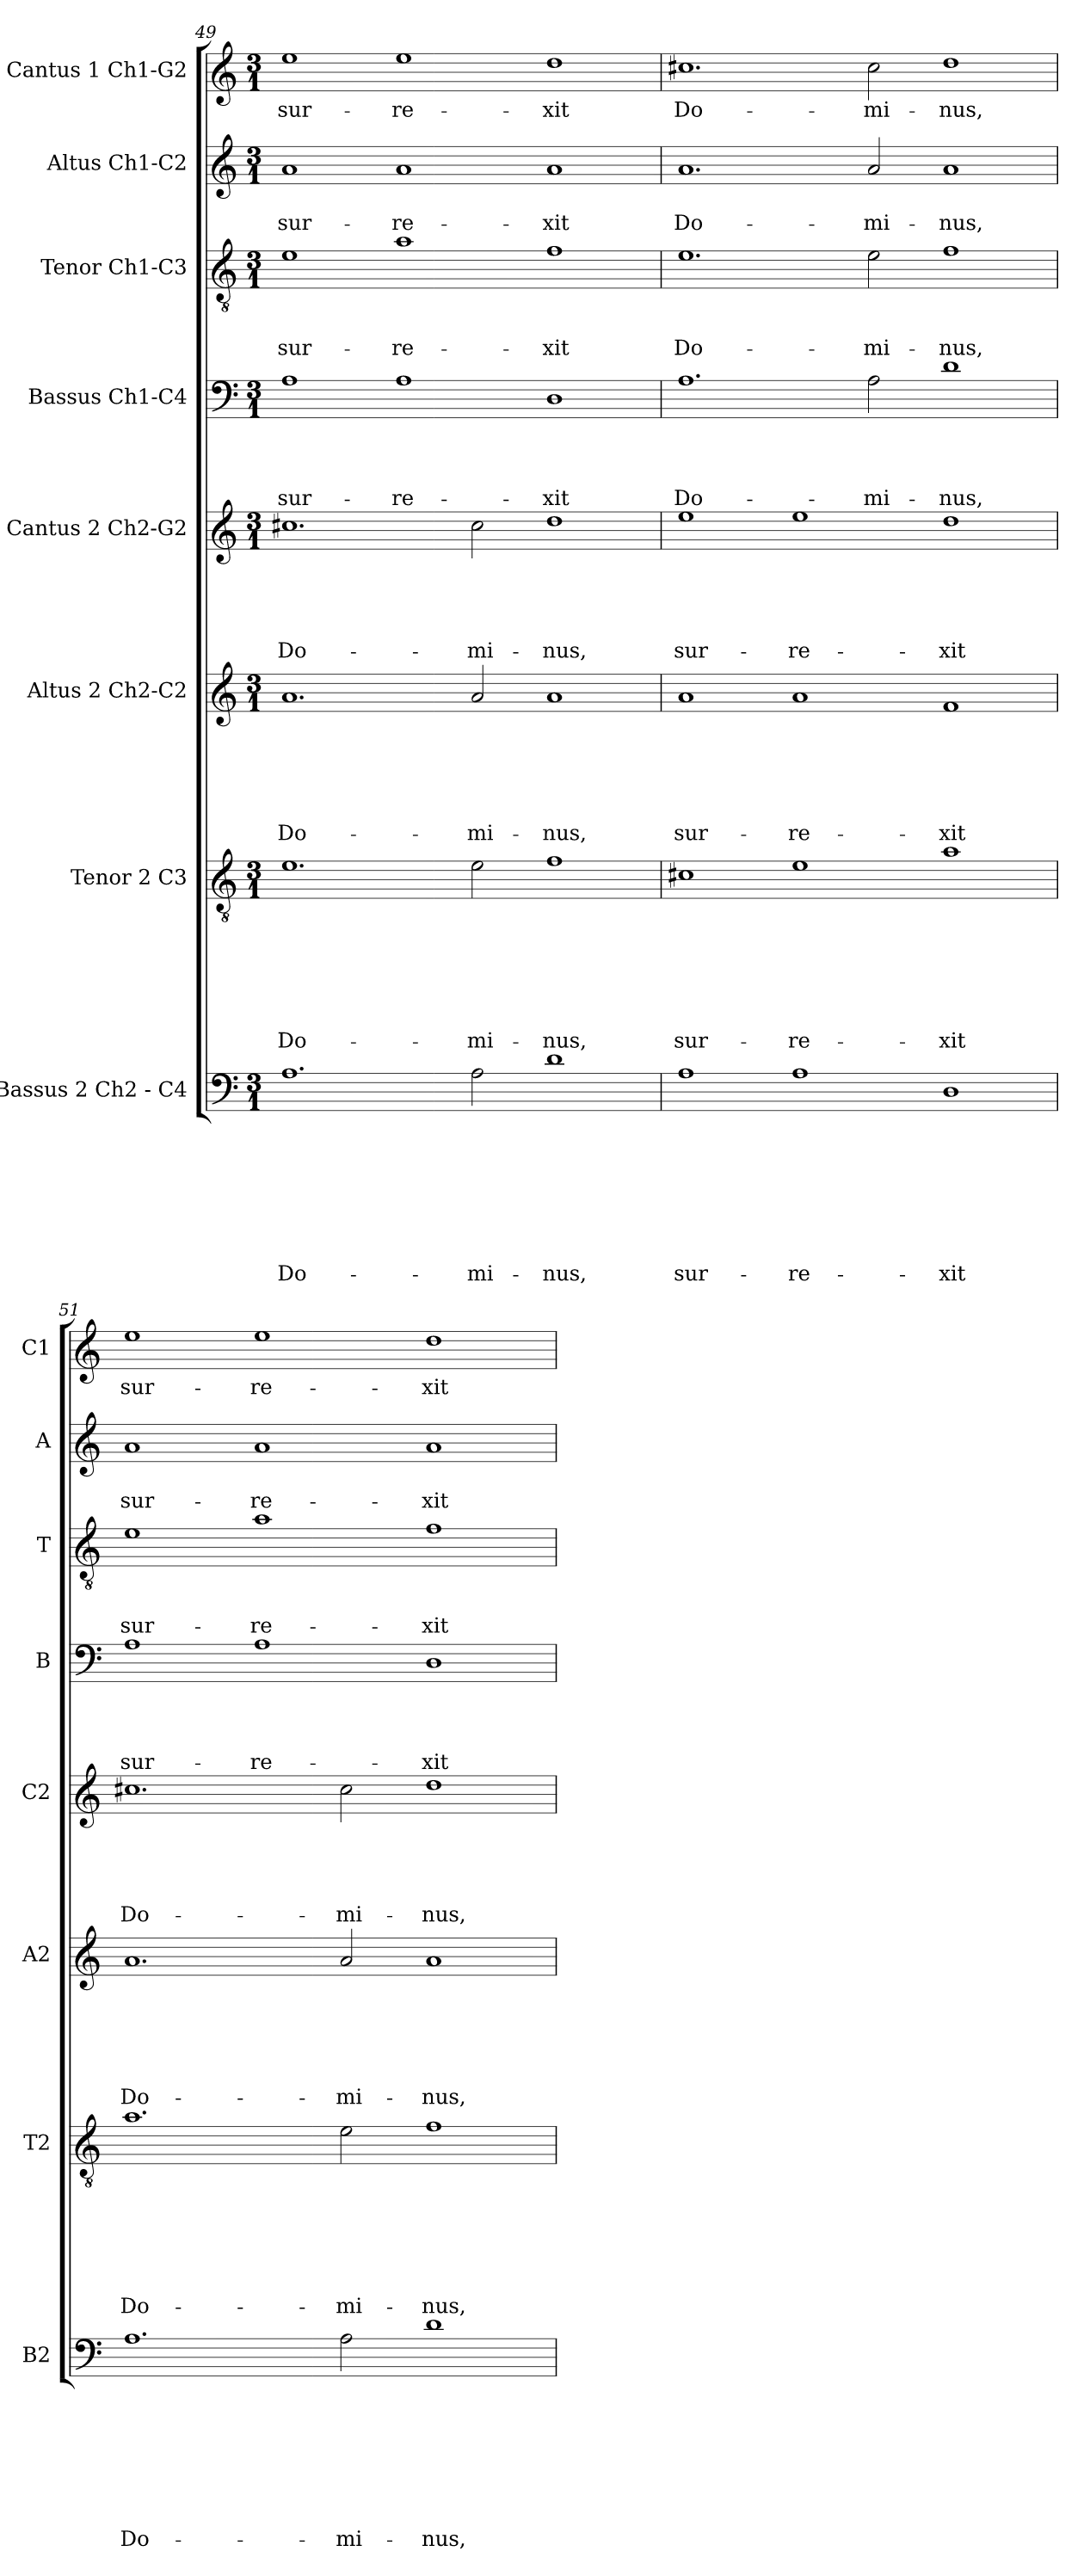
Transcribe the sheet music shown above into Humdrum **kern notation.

**kern	**text	**text	**text	**text	**text	**text	**text	**text	**kern	**text	**text	**text	**text	**text	**text	**text	**kern	**text	**text	**text	**text	**text	**text	**kern	**text	**text	**text	**text	**text	**kern	**text	**text	**text	**text	**kern	**text	**text	**text	**kern	**text	**text	**kern	**text
*part8	*part8	*part8	*part8	*part8	*part8	*part8	*part8	*part8	*part7	*part7	*part7	*part7	*part7	*part7	*part7	*part7	*part6	*part6	*part6	*part6	*part6	*part6	*part6	*part5	*part5	*part5	*part5	*part5	*part5	*part4	*part4	*part4	*part4	*part4	*part3	*part3	*part3	*part3	*part2	*part2	*part2	*part1	*part1
*staff8	*staff8	*staff8	*staff8	*staff8	*staff8	*staff8	*staff8	*staff8	*staff7	*staff7	*staff7	*staff7	*staff7	*staff7	*staff7	*staff7	*staff6	*staff6	*staff6	*staff6	*staff6	*staff6	*staff6	*staff5	*staff5	*staff5	*staff5	*staff5	*staff5	*staff4	*staff4	*staff4	*staff4	*staff4	*staff3	*staff3	*staff3	*staff3	*staff2	*staff2	*staff2	*staff1	*staff1
*I"Bassus 2  Ch2 - C4	*	*	*	*	*	*	*	*	*I"Tenor 2 C3	*	*	*	*	*	*	*	*I"Altus 2 Ch2-C2	*	*	*	*	*	*	*I"Cantus 2 Ch2-G2	*	*	*	*	*	*I"Bassus  Ch1-C4	*	*	*	*	*I"Tenor Ch1-C3	*	*	*	*I"Altus  Ch1-C2	*	*	*I"Cantus 1 Ch1-G2	*
*I'B2	*	*	*	*	*	*	*	*	*I'T2	*	*	*	*	*	*	*	*I'A2	*	*	*	*	*	*	*I'C2	*	*	*	*	*	*I'B	*	*	*	*	*I'T	*	*	*	*I'A	*	*	*I'C1	*
*clefF4	*	*	*	*	*	*	*	*	*clefGv2	*	*	*	*	*	*	*	*clefG2	*	*	*	*	*	*	*clefG2	*	*	*	*	*	*clefF4	*	*	*	*	*clefGv2	*	*	*	*clefG2	*	*	*clefG2	*
*k[]	*	*	*	*	*	*	*	*	*k[]	*	*	*	*	*	*	*	*k[]	*	*	*	*	*	*	*k[]	*	*	*	*	*	*k[]	*	*	*	*	*k[]	*	*	*	*k[]	*	*	*k[]	*
*C:	*	*	*	*	*	*	*	*	*C:	*	*	*	*	*	*	*	*C:	*	*	*	*	*	*	*C:	*	*	*	*	*	*C:	*	*	*	*	*C:	*	*	*	*C:	*	*	*C:	*
*M3/1	*	*	*	*	*	*	*	*	*M3/1	*	*	*	*	*	*	*	*M3/1	*	*	*	*	*	*	*M3/1	*	*	*	*	*	*M3/1	*	*	*	*	*M3/1	*	*	*	*M3/1	*	*	*M3/1	*
=49	=49	=49	=49	=49	=49	=49	=49	=49	=49	=49	=49	=49	=49	=49	=49	=49	=49	=49	=49	=49	=49	=49	=49	=49	=49	=49	=49	=49	=49	=49	=49	=49	=49	=49	=49	=49	=49	=49	=49	=49	=49	=49	=49
!	!	!	!	!	!	!	!	!LO:LY:b	!	!	!	!	!	!	!	!LO:LY:b	!	!	!	!	!	!	!LO:LY:b	!	!	!	!	!	!LO:LY:b	!	!	!	!	!LO:LY:b	!	!	!	!LO:LY:b	!	!	!LO:LY:b	!	!LO:LY:b
1.A	.	.	.	.	.	.	.	Do-	1.e	.	.	.	.	.	.	Do-	1.a	.	.	.	.	.	Do-	1.cc#X	.	.	.	.	Do-	1A	.	.	.	sur-	1e	.	.	sur-	1a	.	sur-	1ee	sur-
!	!	!	!	!	!	!	!	!	!	!	!	!	!	!	!	!	!	!	!	!	!	!	!	!	!	!	!	!	!	!	!	!	!	!LO:LY:b	!	!	!	!LO:LY:b	!	!	!LO:LY:b	!	!LO:LY:b
.	.	.	.	.	.	.	.	.	.	.	.	.	.	.	.	.	.	.	.	.	.	.	.	.	.	.	.	.	.	1A	.	.	.	-re-	1a	.	.	-re-	1a	.	-re-	1ee	-re-
!	!	!	!	!	!	!	!	!LO:LY:b	!	!	!	!	!	!	!	!LO:LY:b	!	!	!	!	!	!	!LO:LY:b	!	!	!	!	!	!LO:LY:b	!	!	!	!	!	!	!	!	!	!	!	!	!	!
2A\	.	.	.	.	.	.	.	-mi-	2e\	.	.	.	.	.	.	-mi-	2a/	.	.	.	.	.	-mi-	2cc#\	.	.	.	.	-mi-	.	.	.	.	.	.	.	.	.	.	.	.	.	.
!	!	!	!	!	!	!	!	!LO:LY:b	!	!	!	!	!	!	!	!LO:LY:b	!	!	!	!	!	!	!LO:LY:b	!	!	!	!	!	!LO:LY:b	!	!	!	!	!LO:LY:b	!	!	!	!LO:LY:b	!	!	!LO:LY:b	!	!LO:LY:b
1d	.	.	.	.	.	.	.	-nus,	1f	.	.	.	.	.	.	-nus,	1a	.	.	.	.	.	-nus,	1dd	.	.	.	.	-nus,	1D	.	.	.	-xit	1f	.	.	-xit	1a	.	-xit	1dd	-xit
=50	=50	=50	=50	=50	=50	=50	=50	=50	=50	=50	=50	=50	=50	=50	=50	=50	=50	=50	=50	=50	=50	=50	=50	=50	=50	=50	=50	=50	=50	=50	=50	=50	=50	=50	=50	=50	=50	=50	=50	=50	=50	=50	=50
!	!	!	!	!	!	!	!	!LO:LY:b	!	!	!	!	!	!	!	!LO:LY:b	!	!	!	!	!	!	!LO:LY:b	!	!	!	!	!	!LO:LY:b	!	!	!	!	!LO:LY:b	!	!	!	!LO:LY:b	!	!	!LO:LY:b	!	!LO:LY:b
1A	.	.	.	.	.	.	.	sur-	1c#X	.	.	.	.	.	.	sur-	1a	.	.	.	.	.	sur-	1ee	.	.	.	.	sur-	1.A	.	.	.	Do-	1.e	.	.	Do-	1.a	.	Do-	1.cc#X	Do-
!	!	!	!	!	!	!	!	!LO:LY:b	!	!	!	!	!	!	!	!LO:LY:b	!	!	!	!	!	!	!LO:LY:b	!	!	!	!	!	!LO:LY:b	!	!	!	!	!	!	!	!	!	!	!	!	!	!
1A	.	.	.	.	.	.	.	-re-	1e	.	.	.	.	.	.	-re-	1a	.	.	.	.	.	-re-	1ee	.	.	.	.	-re-	.	.	.	.	.	.	.	.	.	.	.	.	.	.
!	!	!	!	!	!	!	!	!	!	!	!	!	!	!	!	!	!	!	!	!	!	!	!	!	!	!	!	!	!	!	!	!	!	!LO:LY:b	!	!	!	!LO:LY:b	!	!	!LO:LY:b	!	!LO:LY:b
.	.	.	.	.	.	.	.	.	.	.	.	.	.	.	.	.	.	.	.	.	.	.	.	.	.	.	.	.	.	2A\	.	.	.	-mi-	2e\	.	.	-mi-	2a/	.	-mi-	2cc#\	-mi-
!	!	!	!	!	!	!	!	!LO:LY:b	!	!	!	!	!	!	!	!LO:LY:b	!	!	!	!	!	!	!LO:LY:b	!	!	!	!	!	!LO:LY:b	!	!	!	!	!LO:LY:b	!	!	!	!LO:LY:b	!	!	!LO:LY:b	!	!LO:LY:b
1D	.	.	.	.	.	.	.	-xit	1a	.	.	.	.	.	.	-xit	1f	.	.	.	.	.	-xit	1dd	.	.	.	.	-xit	1d	.	.	.	-nus,	1f	.	.	-nus,	1a	.	-nus,	1dd	-nus,
!!LO:PB:g=z
=51	=51	=51	=51	=51	=51	=51	=51	=51	=51	=51	=51	=51	=51	=51	=51	=51	=51	=51	=51	=51	=51	=51	=51	=51	=51	=51	=51	=51	=51	=51	=51	=51	=51	=51	=51	=51	=51	=51	=51	=51	=51	=51	=51
!	!	!	!	!	!	!	!	!LO:LY:b	!	!	!	!	!	!	!	!LO:LY:b	!	!	!	!	!	!	!LO:LY:b	!	!	!	!	!	!LO:LY:b	!	!	!	!	!LO:LY:b	!	!	!	!LO:LY:b	!	!	!LO:LY:b	!	!LO:LY:b
1.A	.	.	.	.	.	.	.	Do-	1.a	.	.	.	.	.	.	Do-	1.a	.	.	.	.	.	Do-	1.cc#X	.	.	.	.	Do-	1A	.	.	.	sur-	1e	.	.	sur-	1a	.	sur-	1ee	sur-
!	!	!	!	!	!	!	!	!	!	!	!	!	!	!	!	!	!	!	!	!	!	!	!	!	!	!	!	!	!	!	!	!	!	!LO:LY:b	!	!	!	!LO:LY:b	!	!	!LO:LY:b	!	!LO:LY:b
.	.	.	.	.	.	.	.	.	.	.	.	.	.	.	.	.	.	.	.	.	.	.	.	.	.	.	.	.	.	1A	.	.	.	-re-	1a	.	.	-re-	1a	.	-re-	1ee	-re-
!	!	!	!	!	!	!	!	!LO:LY:b	!	!	!	!	!	!	!	!LO:LY:b	!	!	!	!	!	!	!LO:LY:b	!	!	!	!	!	!LO:LY:b	!	!	!	!	!	!	!	!	!	!	!	!	!	!
2A\	.	.	.	.	.	.	.	-mi-	2e\	.	.	.	.	.	.	-mi-	2a/	.	.	.	.	.	-mi-	2cc#\	.	.	.	.	-mi-	.	.	.	.	.	.	.	.	.	.	.	.	.	.
!	!	!	!	!	!	!	!	!LO:LY:b	!	!	!	!	!	!	!	!LO:LY:b	!	!	!	!	!	!	!LO:LY:b	!	!	!	!	!	!LO:LY:b	!	!	!	!	!LO:LY:b	!	!	!	!LO:LY:b	!	!	!LO:LY:b	!	!LO:LY:b
1d	.	.	.	.	.	.	.	-nus,	1f	.	.	.	.	.	.	-nus,	1a	.	.	.	.	.	-nus,	1dd	.	.	.	.	-nus,	1D	.	.	.	-xit	1f	.	.	-xit	1a	.	-xit	1dd	-xit
=	=	=	=	=	=	=	=	=	=	=	=	=	=	=	=	=	=	=	=	=	=	=	=	=	=	=	=	=	=	=	=	=	=	=	=	=	=	=	=	=	=	=	=
*-	*-	*-	*-	*-	*-	*-	*-	*-	*-	*-	*-	*-	*-	*-	*-	*-	*-	*-	*-	*-	*-	*-	*-	*-	*-	*-	*-	*-	*-	*-	*-	*-	*-	*-	*-	*-	*-	*-	*-	*-	*-	*-	*-
